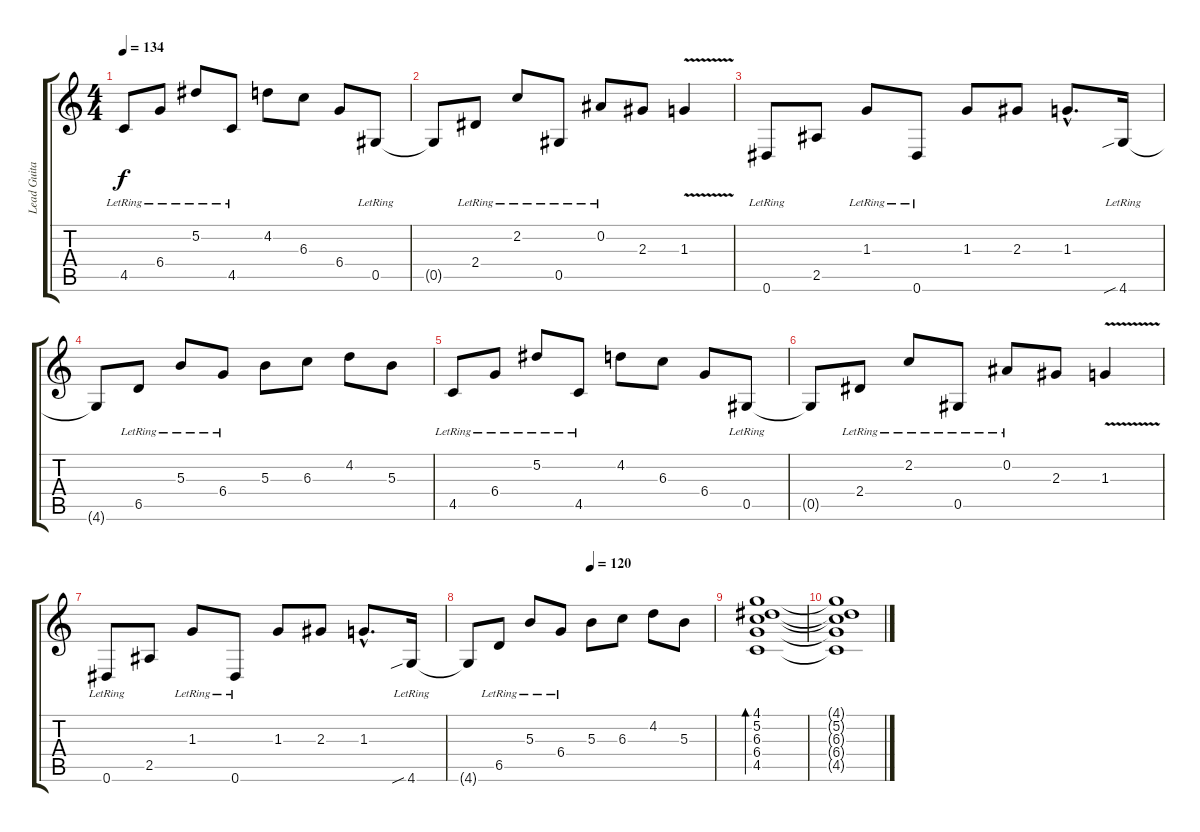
\track ("Lead Guitar" "Lead Guita") {instrument overdrivenguitar}
\staff {score tabs}
\tuning (Eb4 Bb3 Gb3 Db3 Ab2 Eb2) {hide}
\ts (4 4)
\section ("" "")
\tempo 134
\clef g2
\ks c
4.5{lr}.8{dy f volume 13} 6.4{lr}.8 5.2{lr}.8 4.5{lr}.8 4.2.8 6.3.8 6.4.8 0.5{lr}.8 |
0.5{t}.8 2.4{lr}.8 2.2{lr}.8 0.5{lr}.8 0.2{lr}.8 2.3.8 1.3{v}.4 |
0.6{lr}.8 2.5.8 1.3{lr}.8 0.6{lr}.8 1.3.8 2.3.8 1.3{hac}.8{d} 4.6{sib lr}.16 |
4.6{t}.8 6.5{lr}.8 5.3{lr}.8 6.4{lr}.8 5.3.8 6.3.8 4.2.8 5.3.8 |
4.5{lr}.8 6.4{lr}.8 5.2{lr}.8 4.5{lr}.8 4.2.8 6.3.8 6.4.8 0.5{lr}.8 |
0.5{t}.8 2.4{lr}.8 2.2{lr}.8 0.5{lr}.8 0.2{lr}.8 2.3.8 1.3{v}.4 |
0.6{lr}.8 2.5.8 1.3{lr}.8 0.6{lr}.8 1.3.8 2.3.8 1.3{hac}.8{d} 4.6{sib lr}.16 |
\tempo (120 0.5)
4.6{t}.8 6.5{lr}.8 5.3{lr}.8 6.4{lr}.8 5.3.8 6.3.8 4.2.8 5.3.8 |
(4.1 5.2 6.3 6.4 4.5).1{bd 240} |
(4.1{t} 5.2{t} 6.3{t} 6.4{t} 4.5{t}).1
